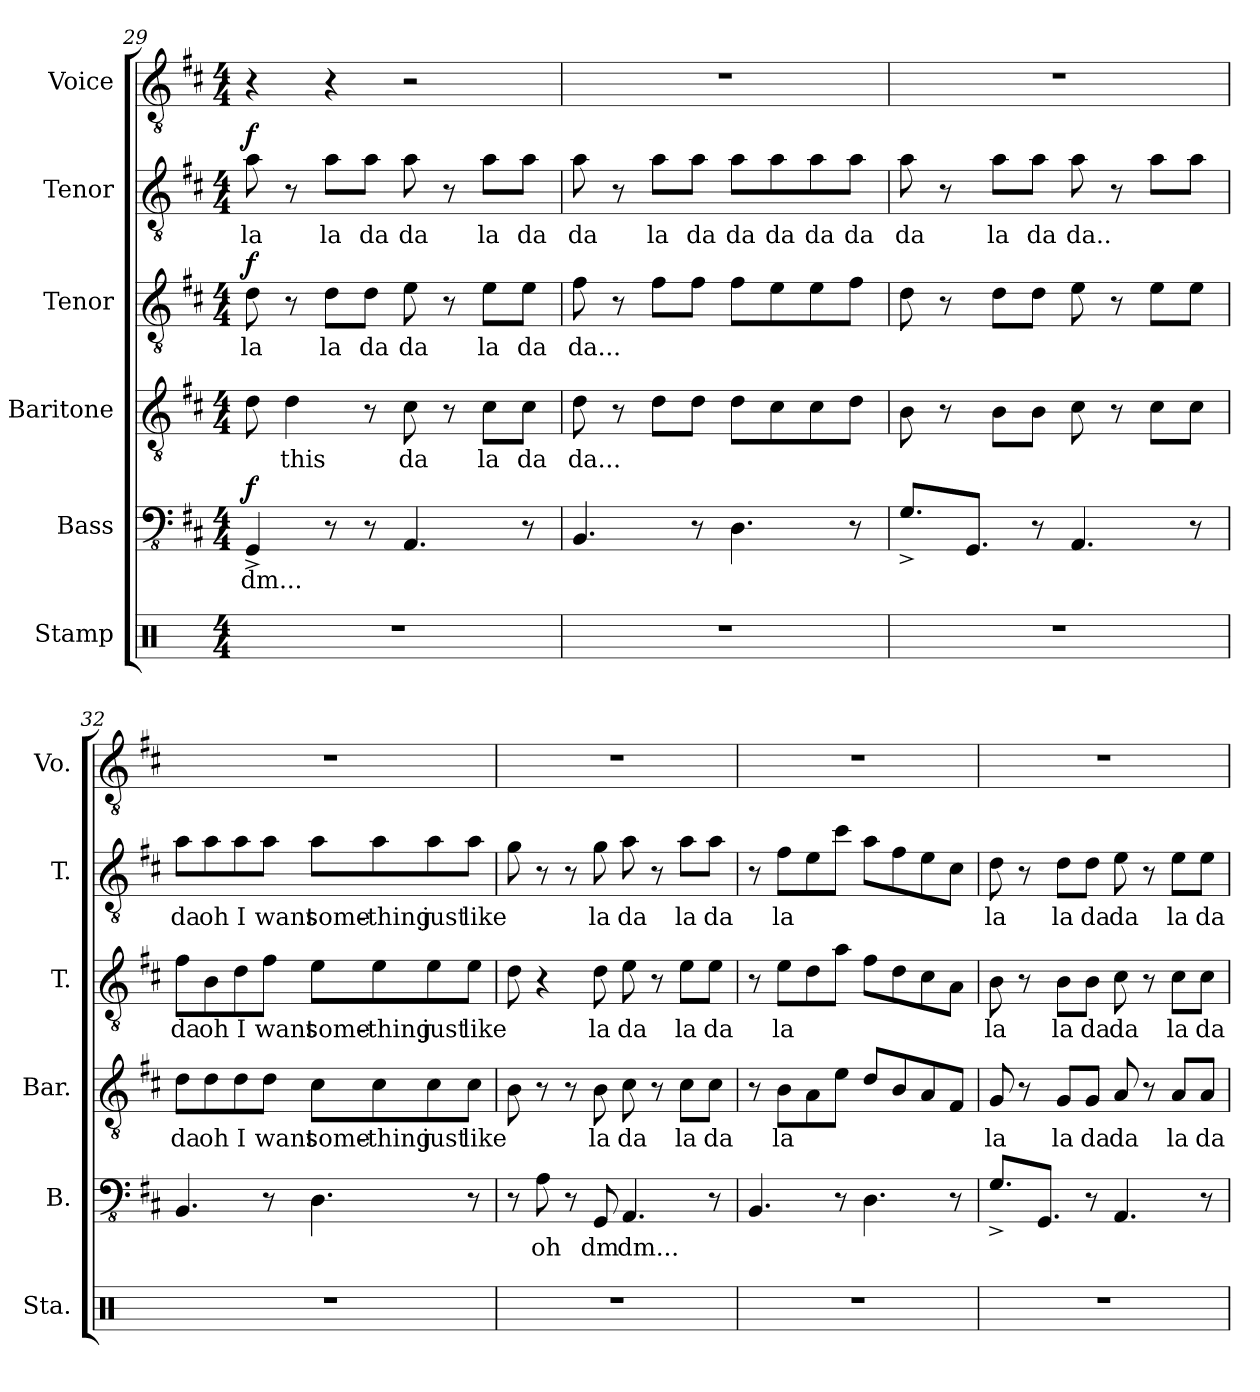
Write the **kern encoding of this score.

**kern	**kern	**text	**dynam	**kern	**text	**kern	**text	**dynam	**kern	**text	**dynam	**kern
*part6	*part5	*part5	*part5	*part4	*part4	*part3	*part3	*part3	*part2	*part2	*part2	*part1
*staff6	*staff5	*staff5	*staff5	*staff4	*staff4	*staff3	*staff3	*staff3	*staff2	*staff2	*staff2	*staff1
*I"Stamp	*I"Bass	*	*	*I"Baritone	*	*I"Tenor	*	*	*I"Tenor	*	*	*I"Voice
*I'Sta.	*I'B.	*	*	*I'Bar.	*	*I'T.	*	*	*I'T.	*	*	*I'Vo.
!!LO:PB:g=z
*clefX	*clefFv4	*	*	*clefGv2	*	*clefGv2	*	*	*clefGv2	*	*	*clefGv2
*	*	*	*	*	*	*	*	*	*	*	*	*ITrd-7c-12
*k[]	*k[f#c#]	*	*	*k[f#c#]	*	*k[f#c#]	*	*	*k[f#c#]	*	*	*k[f#c#]
*M4/4	*M4/4	*	*	*M4/4	*	*M4/4	*	*	*M4/4	*	*	*M4/4
=29	=29	=29	=29	=29	=29	=29	=29	=29	=29	=29	=29	=29
!	!	!LO:LY:b	!LO:DY:b	!	!	!	!LO:LY:b	!LO:DY:b	!	!LO:LY:b	!LO:DY:b	!
1r	4GGG^/	dm...	f	8d\	.	8d\	la	f	8a\	la	f	4r
!	!	!	!	!	!LO:LY:b	!	!	!	!	!	!	!
.	.	.	.	4d\	this	8r	.	.	8r	.	.	.
!	!	!	!	!	!	!	!LO:LY:b	!	!	!LO:LY:b	!	!
.	8r	.	.	.	.	8d\L	la	.	8a\L	la	.	4r
!	!	!	!	!	!	!	!LO:LY:b	!	!	!LO:LY:b	!	!
.	8r	.	.	8r	.	8d\J	da	.	8a\J	da	.	.
!	!	!	!	!	!LO:LY:b	!	!LO:LY:b	!	!	!LO:LY:b	!	!
.	4.AAA/	.	.	8c#\	da	8e\	da	.	8a\	da	.	2r
.	.	.	.	8r	.	8r	.	.	8r	.	.	.
!	!	!	!	!	!LO:LY:b	!	!LO:LY:b	!	!	!LO:LY:b	!	!
.	.	.	.	8c#\L	la	8e\L	la	.	8a\L	la	.	.
!	!	!	!	!	!LO:LY:b	!	!LO:LY:b	!	!	!LO:LY:b	!	!
.	8r	.	.	8c#\J	da	8e\J	da	.	8a\J	da	.	.
=30	=30	=30	=30	=30	=30	=30	=30	=30	=30	=30	=30	=30
!	!	!	!	!	!LO:LY:b	!	!LO:LY:b	!	!	!LO:LY:b	!	!
1r	4.BBB/	.	.	8d\	da...	8f#\	da...	.	8a\	da	.	1r
.	.	.	.	8r	.	8r	.	.	8r	.	.	.
!	!	!	!	!	!	!	!	!	!	!LO:LY:b	!	!
.	.	.	.	8d\L	.	8f#\L	.	.	8a\L	la	.	.
!	!	!	!	!	!	!	!	!	!	!LO:LY:b	!	!
.	8r	.	.	8d\J	.	8f#\J	.	.	8a\J	da	.	.
!	!	!	!	!	!	!	!	!	!	!LO:LY:b	!	!
.	4.DD\	.	.	8d\L	.	8f#\L	.	.	8a\L	da	.	.
!	!	!	!	!	!	!	!	!	!	!LO:LY:b	!	!
.	.	.	.	8c#\	.	8e\	.	.	8a\	da	.	.
!	!	!	!	!	!	!	!	!	!	!LO:LY:b	!	!
.	.	.	.	8c#\	.	8e\	.	.	8a\	da	.	.
!	!	!	!	!	!	!	!	!	!	!LO:LY:b	!	!
.	8r	.	.	8d\J	.	8f#\J	.	.	8a\J	da	.	.
=31	=31	=31	=31	=31	=31	=31	=31	=31	=31	=31	=31	=31
!	!	!	!	!	!	!	!	!	!	!LO:LY:b	!	!
1r	8.GG^/L	.	.	8B\	.	8d\	.	.	8a\	da	.	1r
.	.	.	.	8r	.	8r	.	.	8r	.	.	.
.	8.GGG/J	.	.	.	.	.	.	.	.	.	.	.
!	!	!	!	!	!	!	!	!	!	!LO:LY:b	!	!
.	.	.	.	8B\L	.	8d\L	.	.	8a\L	la	.	.
!	!	!	!	!	!	!	!	!	!	!LO:LY:b	!	!
.	8r	.	.	8B\J	.	8d\J	.	.	8a\J	da	.	.
!	!	!	!	!	!	!	!	!	!	!LO:LY:b	!	!
.	4.AAA/	.	.	8c#\	.	8e\	.	.	8a\	da..	.	.
.	.	.	.	8r	.	8r	.	.	8r	.	.	.
.	.	.	.	8c#\L	.	8e\L	.	.	8a\L	.	.	.
.	8r	.	.	8c#\J	.	8e\J	.	.	8a\J	.	.	.
!!LO:PB:g=z
=32	=32	=32	=32	=32	=32	=32	=32	=32	=32	=32	=32	=32
!	!	!	!	!	!LO:LY:b	!	!LO:LY:b	!	!	!LO:LY:b	!	!
1r	4.BBB/	.	.	8d\L	da	8f#\L	da	.	8a\L	da	.	1r
!	!	!	!	!	!LO:LY:b	!	!LO:LY:b	!	!	!LO:LY:b	!	!
.	.	.	.	8d\	oh	8B\	oh	.	8a\	oh	.	.
!	!	!	!	!	!LO:LY:b	!	!LO:LY:b	!	!	!LO:LY:b	!	!
.	.	.	.	8d\	I	8d\	I	.	8a\	I	.	.
!	!	!	!	!	!LO:LY:b	!	!LO:LY:b	!	!	!LO:LY:b	!	!
.	8r	.	.	8d\J	want	8f#\J	want	.	8a\J	want	.	.
!	!	!	!	!	!LO:LY:b	!	!LO:LY:b	!	!	!LO:LY:b	!	!
.	4.DD\	.	.	8c#\L	some-	8e\L	some-	.	8a\L	some-	.	.
!	!	!	!	!	!LO:LY:b	!	!LO:LY:b	!	!	!LO:LY:b	!	!
.	.	.	.	8c#\	-thing	8e\	-thing	.	8a\	-thing	.	.
!	!	!	!	!	!LO:LY:b	!	!LO:LY:b	!	!	!LO:LY:b	!	!
.	.	.	.	8c#\	just	8e\	just	.	8a\	just	.	.
!	!	!	!	!	!LO:LY:b	!	!LO:LY:b	!	!	!LO:LY:b	!	!
.	8r	.	.	8c#\J	like	8e\J	like	.	8a\J	like	.	.
=33	=33	=33	=33	=33	=33	=33	=33	=33	=33	=33	=33	=33
1r	8r	.	.	8B\	.	8d\	.	.	8g\	.	.	1r
!	!	!LO:LY:b	!	!	!	!	!	!	!	!	!	!
.	8AA\	oh	.	8r	.	4r	.	.	8r	.	.	.
.	8r	.	.	8r	.	.	.	.	8r	.	.	.
!	!	!LO:LY:b	!	!	!LO:LY:b	!	!LO:LY:b	!	!	!LO:LY:b	!	!
.	8GGG/	dm	.	8B\	la	8d\	la	.	8g\	la	.	.
!	!	!LO:LY:b	!	!	!LO:LY:b	!	!LO:LY:b	!	!	!LO:LY:b	!	!
.	4.AAA/	dm...	.	8c#\	da	8e\	da	.	8a\	da	.	.
.	.	.	.	8r	.	8r	.	.	8r	.	.	.
!	!	!	!	!	!LO:LY:b	!	!LO:LY:b	!	!	!LO:LY:b	!	!
.	.	.	.	8c#\L	la	8e\L	la	.	8a\L	la	.	.
!	!	!	!	!	!LO:LY:b	!	!LO:LY:b	!	!	!LO:LY:b	!	!
.	8r	.	.	8c#\J	da	8e\J	da	.	8a\J	da	.	.
=34	=34	=34	=34	=34	=34	=34	=34	=34	=34	=34	=34	=34
1r	4.BBB/	.	.	8r	.	8r	.	.	8r	.	.	1r
!	!	!	!	!	!LO:LY:b	!	!LO:LY:b	!	!	!LO:LY:b	!	!
.	.	.	.	8B\L	la	8e\L	la	.	8f#\L	la	.	.
.	.	.	.	8A\	.	8d\	.	.	8e\	.	.	.
.	8r	.	.	8e\J	.	8a\J	.	.	8cc#\J	.	.	.
.	4.DD\	.	.	8d/L	.	8f#\L	.	.	8a\L	.	.	.
.	.	.	.	8B/	.	8d\	.	.	8f#\	.	.	.
.	.	.	.	8A/	.	8c#\	.	.	8e\	.	.	.
.	8r	.	.	8F#/J	.	8A\J	.	.	8c#\J	.	.	.
=35	=35	=35	=35	=35	=35	=35	=35	=35	=35	=35	=35	=35
!	!	!	!	!	!LO:LY:b	!	!LO:LY:b	!	!	!LO:LY:b	!	!
1r	8.GG^/L	.	.	8G/	la	8B\	la	.	8d\	la	.	1r
.	.	.	.	8r	.	8r	.	.	8r	.	.	.
.	8.GGG/J	.	.	.	.	.	.	.	.	.	.	.
!	!	!	!	!	!LO:LY:b	!	!LO:LY:b	!	!	!LO:LY:b	!	!
.	.	.	.	8G/L	la	8B\L	la	.	8d\L	la	.	.
!	!	!	!	!	!LO:LY:b	!	!LO:LY:b	!	!	!LO:LY:b	!	!
.	8r	.	.	8G/J	da	8B\J	da	.	8d\J	da	.	.
!	!	!	!	!	!LO:LY:b	!	!LO:LY:b	!	!	!LO:LY:b	!	!
.	4.AAA/	.	.	8A/	da	8c#\	da	.	8e\	da	.	.
.	.	.	.	8r	.	8r	.	.	8r	.	.	.
!	!	!	!	!	!LO:LY:b	!	!LO:LY:b	!	!	!LO:LY:b	!	!
.	.	.	.	8A/L	la	8c#\L	la	.	8e\L	la	.	.
!	!	!	!	!	!LO:LY:b	!	!LO:LY:b	!	!	!LO:LY:b	!	!
.	8r	.	.	8A/J	da	8c#\J	da	.	8e\J	da	.	.
=	=	=	=	=	=	=	=	=	=	=	=	=
*-	*-	*-	*-	*-	*-	*-	*-	*-	*-	*-	*-	*-
